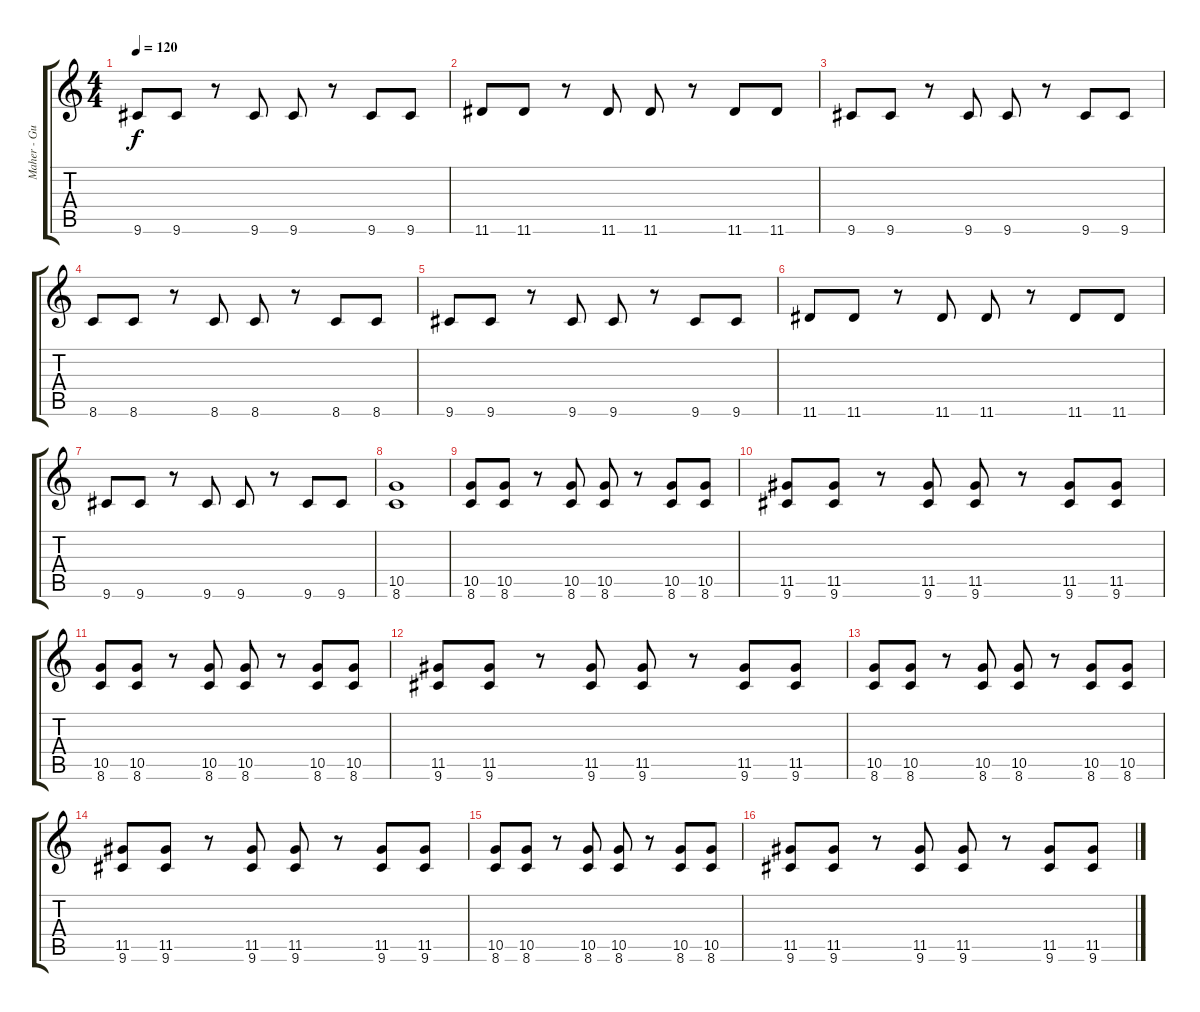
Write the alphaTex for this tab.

\track ("Maher - Guitar" "Maher - Gu") {instrument distortionguitar}
\staff {score tabs}
\tuning (E4 B3 G3 D3 A2 E2) {hide}
\ts (4 4)
\tempo 120
\clef g2
\ks c
9.6.8{dy f} 9.6.8 r.8 9.6.8 9.6.8 r.8 9.6.8 9.6.8 |
11.6.8 11.6.8 r.8 11.6.8 11.6.8 r.8 11.6.8 11.6.8 |
9.6.8 9.6.8 r.8 9.6.8 9.6.8 r.8 9.6.8 9.6.8 |
8.6.8 8.6.8 r.8 8.6.8 8.6.8 r.8 8.6.8 8.6.8 |
9.6.8 9.6.8 r.8 9.6.8 9.6.8 r.8 9.6.8 9.6.8 |
11.6.8 11.6.8 r.8 11.6.8 11.6.8 r.8 11.6.8 11.6.8 |
9.6.8 9.6.8 r.8 9.6.8 9.6.8 r.8 9.6.8 9.6.8 |
(10.5 8.6).1 |
(10.5 8.6).8 (10.5 8.6).8 r.8 (10.5 8.6).8 (10.5 8.6).8 r.8 (10.5 8.6).8 (10.5 8.6).8 |
(11.5 9.6).8 (11.5 9.6).8 r.8 (11.5 9.6).8 (11.5 9.6).8 r.8 (11.5 9.6).8 (11.5 9.6).8 |
(10.5 8.6).8 (10.5 8.6).8 r.8 (10.5 8.6).8 (10.5 8.6).8 r.8 (10.5 8.6).8 (10.5 8.6).8 |
(11.5 9.6).8 (11.5 9.6).8 r.8 (11.5 9.6).8 (11.5 9.6).8 r.8 (11.5 9.6).8 (11.5 9.6).8 |
(10.5 8.6).8 (10.5 8.6).8 r.8 (10.5 8.6).8 (10.5 8.6).8 r.8 (10.5 8.6).8 (10.5 8.6).8 |
(11.5 9.6).8 (11.5 9.6).8 r.8 (11.5 9.6).8 (11.5 9.6).8 r.8 (11.5 9.6).8 (11.5 9.6).8 |
(10.5 8.6).8 (10.5 8.6).8 r.8 (10.5 8.6).8 (10.5 8.6).8 r.8 (10.5 8.6).8 (10.5 8.6).8 |
(11.5 9.6).8 (11.5 9.6).8 r.8 (11.5 9.6).8 (11.5 9.6).8 r.8 (11.5 9.6).8 (11.5 9.6).8
